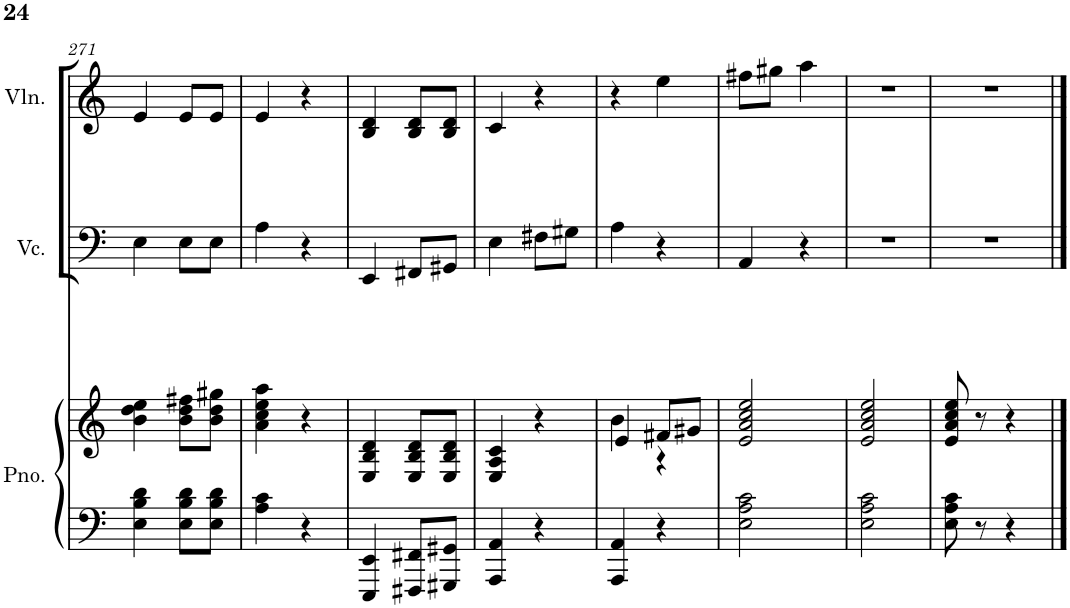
**kern	**kern	**kern	**kern
*part3	*part3	*part2	*part1
*staff4	*staff3	*staff2	*staff1
*I"Piano	*	*I"Violoncello	*I"Violin
*I'Pno.	*	*I'Vc.	*I'Vln.
!!LO:PB:g=z
*clefF4	*clefG2	*clefF4	*clefG2
*k[]	*k[]	*k[]	*k[]
*M2/4	*M2/4	*M2/4	*M2/4
=271	=271	=271	=271
4E\ 4B\ 4d\	4b\ 4dd\ 4ee\	4E\	4e/
8E\ 8B\ 8d\L	8b\ 8dd\ 8ff#X\L	8E\L	8e/L
8E\ 8B\ 8d\J	8b\ 8dd\ 8gg#X\J	8E\J	8e/J
=272	=272	=272	=272
4A\ 4c\	4a\ 4cc\ 4ee\ 4aa\	4A\	4e/
4r	4r	4r	4r
=273	=273	=273	=273
4EEE/ 4EE/	4E/ 4B/ 4d/	4EE/	4B/ 4d/
8FFF#X/ 8FF#X/L	8E/ 8B/ 8d/L	8FF#X/L	8B/ 8d/L
8GGG#X/ 8GG#X/J	8E/ 8B/ 8d/J	8GG#X/J	8B/ 8d/J
=274	=274	=274	=274
4AAA/ 4AA/	4E/ 4A/ 4c/	4E\	4c/
4r	4r	8F#X\L	4r
.	.	8G#X\J	.
=275	=275	=275	=275
*	*^	*	*
4AAA/ 4AA/	4e/	4b\	4A\	4r
4r	8f#X/L	4r	4r	4ee\
.	8g#X/J	.	.	.
*	*v	*v	*	*
=276	=276	=276	=276
2E\ 2A\ 2c\	2e/ 2a/ 2cc/ 2ee/	4AA/	8ff#X\L
.	.	.	8gg#X\J
.	.	4r	4aa\
=277	=277	=277	=277
2E\ 2A\ 2c\	2e/ 2a/ 2cc/ 2ee/	2r	2r
=278	=278	=278	=278
8E\ 8A\ 8c\	8e/ 8a/ 8cc/ 8ee/	2r	2r
8r	8r	.	.
4r	4r	.	.
==	==	==	==
*-	*-	*-	*-
